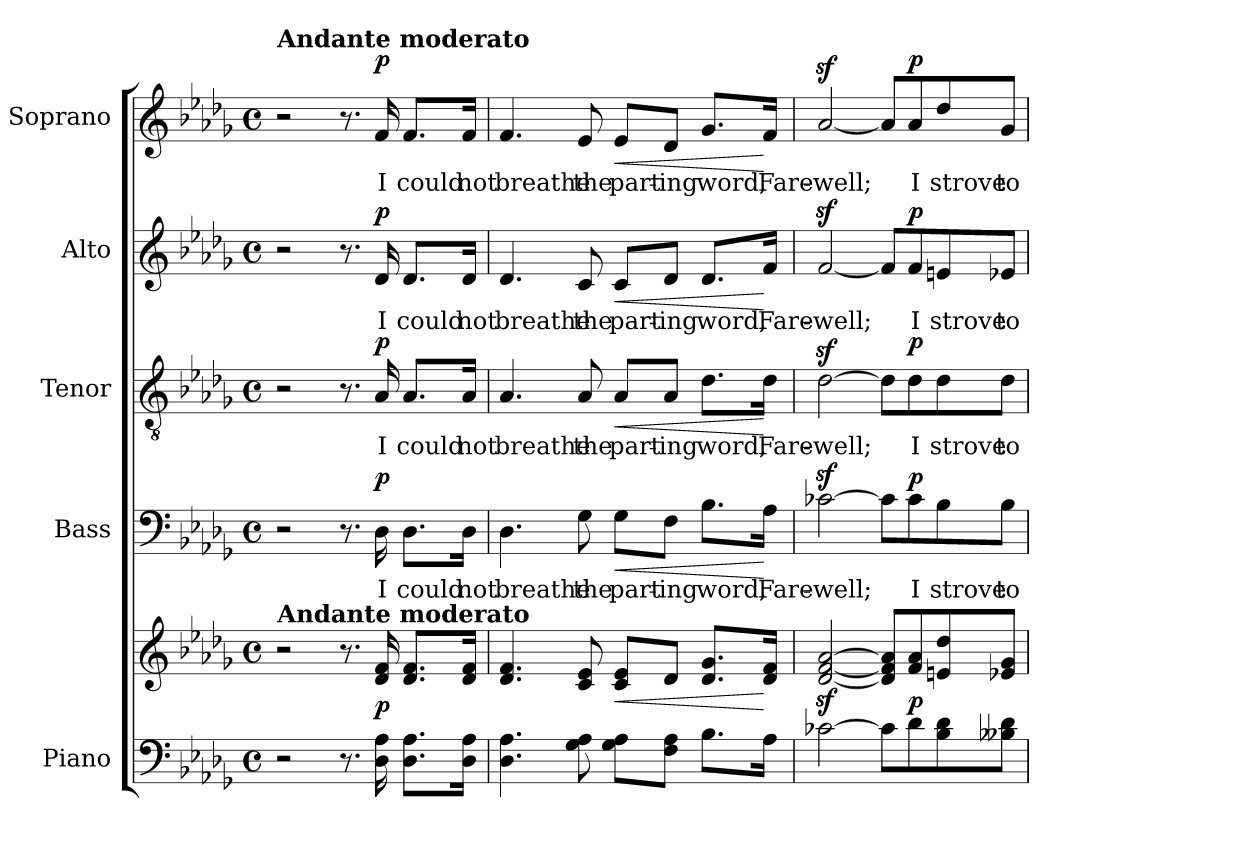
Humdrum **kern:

**kern	**kern	**dynam	**kern	**text	**dynam	**kern	**text	**dynam	**kern	**text	**dynam	**kern	**text	**dynam
*part5	*part5	*part5	*part4	*part4	*part4	*part3	*part3	*part3	*part2	*part2	*part2	*part1	*part1	*part1
*staff6	*staff5	*staff5/6	*staff4	*staff4	*staff4	*staff3	*staff3	*staff3	*staff2	*staff2	*staff2	*staff1	*staff1	*staff1
*I"Piano	*	*	*I"Bass	*	*	*I"Tenor	*	*	*I"Alto	*	*	*I"Soprano	*	*
*I'Pno.	*	*	*I'B.	*	*	*I'T.	*	*	*I'A.	*	*	*I'S.	*	*
!!LO:PB:g=z
*clefF4	*clefG2	*	*clefF4	*	*	*clefGv2	*	*	*clefG2	*	*	*clefG2	*	*
*	*	*	*	*	*	*ITrd7c12	*	*	*	*	*	*	*	*
*k[b-e-a-d-g-]	*k[b-e-a-d-g-]	*	*k[b-e-a-d-g-]	*	*	*k[b-e-a-d-g-]	*	*	*k[b-e-a-d-g-]	*	*	*k[b-e-a-d-g-]	*	*
*D-:	*D-:	*	*D-:	*	*	*D-:	*	*	*D-:	*	*	*D-:	*	*
*M4/4	*M4/4	*	*M4/4	*	*	*M4/4	*	*	*M4/4	*	*	*M4/4	*	*
*met(c)	*met(c)	*	*met(c)	*	*	*met(c)	*	*	*met(c)	*	*	*met(c)	*	*
*MM80	*MM80	*	*MM80	*	*	*MM80	*	*	*MM80	*	*	*MM80	*	*
=1	=1	=1	=1	=1	=1	=1	=1	=1	=1	=1	=1	=1	=1	=1
!	!	!	!	!	!	!	!	!	!	!	!	!LO:TX:a:B:t=Andante moderato	!	!
!	!LO:TX:a:B:t=Andante moderato	!	!	!	!	!	!	!	!	!	!	!	!	!
2r	2r	.	2r	.	.	2r	.	.	2r	.	.	2r	.	.
8.r	8.r	.	8.r	.	.	8.r	.	.	8.r	.	.	8.r	.	.
!	!	!	!	!LO:LY:b:color=#000000	!	!	!	!	!	!	!	!	!	!
!	!	!	!	!	!	!	!LO:LY:b:color=#000000	!	!	!	!	!	!	!
!	!	!	!	!	!	!	!	!	!	!LO:LY:b:color=#000000	!	!	!	!
!	!	!	!	!	!	!	!	!	!	!	!	!	!LO:LY:b:color=#000000	!
16D-i\ 16A-i	16d-i/ 16fi	p	16D-i\	I	p	16AA-i/	I	p	16d-i/	I	p	16fi/	I	p
!	!	!	!	!LO:LY:b:color=#000000	!	!	!	!	!	!	!	!	!	!
!	!	!	!	!	!	!	!LO:LY:b:color=#000000	!	!	!	!	!	!	!
!	!	!	!	!	!	!	!	!	!	!LO:LY:b:color=#000000	!	!	!	!
!	!	!	!	!	!	!	!	!	!	!	!	!	!LO:LY:b:color=#000000	!
8.D-i\ 8.A-iL	8.d-i/ 8.fiL	.	8.D-i\L	could	.	8.AA-i/L	could	.	8.d-i/L	could	.	8.fi/L	could	.
!	!	!	!	!LO:LY:b:color=#000000	!	!	!	!	!	!	!	!	!	!
!	!	!	!	!	!	!	!LO:LY:b:color=#000000	!	!	!	!	!	!	!
!	!	!	!	!	!	!	!	!	!	!LO:LY:b:color=#000000	!	!	!	!
!	!	!	!	!	!	!	!	!	!	!	!	!	!LO:LY:b:color=#000000	!
16D-i\ 16A-iJk	16d-i/ 16fiJk	.	16D-i\Jk	not	.	16AA-i/Jk	not	.	16d-i/Jk	not	.	16fi/Jk	not	.
=2	=2	=2	=2	=2	=2	=2	=2	=2	=2	=2	=2	=2	=2	=2
!	!	!	!	!LO:LY:b:color=#000000	!	!	!	!	!	!	!	!	!	!
!	!	!	!	!	!	!	!LO:LY:b:color=#000000	!	!	!	!	!	!	!
!	!	!	!	!	!	!	!	!	!	!LO:LY:b:color=#000000	!	!	!	!
!	!	!	!	!	!	!	!	!	!	!	!	!	!LO:LY:b:color=#000000	!
4.D-i\ 4.A-i	4.d-i/ 4.fi	.	4.D-i\	breathe	.	4.AA-i/	breathe	.	4.d-i/	breathe	.	4.fi/	breathe	.
!	!	!	!	!LO:LY:b:color=#000000	!	!	!	!	!	!	!	!	!	!
!	!	!	!	!	!	!	!LO:LY:b:color=#000000	!	!	!	!	!	!	!
!	!	!	!	!	!	!	!	!	!	!LO:LY:b:color=#000000	!	!	!	!
!	!	!	!	!	!	!	!	!	!	!	!	!	!LO:LY:b:color=#000000	!
8G-i\ 8A-i	8ci/ 8e-i	.	8G-i\	the	.	8AA-i/	the	.	8ci/	the	.	8e-i/	the	.
!	!	!LO:HP:b	!	!	!	!	!	!	!	!	!	!	!	!
!	!	!	!	!LO:LY:b:color=#000000	!LO:HP:b	!	!	!	!	!	!	!	!	!
!	!	!	!	!	!	!	!LO:LY:b:color=#000000	!LO:HP:b	!	!	!	!	!	!
!	!	!	!	!	!	!	!	!	!	!LO:LY:b:color=#000000	!LO:HP:b	!	!	!
!	!	!	!	!	!	!	!	!	!	!	!	!	!LO:LY:b:color=#000000	!LO:HP:b
8G-i\ 8A-iL	8ci/ 8e-iL	<	8G-i\L	part-	<	8AA-i/L	part-	<	8ci/L	part-	<	8e-i/L	part-	<
!	!	!	!	!LO:LY:b:color=#000000	!	!	!	!	!	!	!	!	!	!
!	!	!	!	!	!	!	!LO:LY:b:color=#000000	!	!	!	!	!	!	!
!	!	!	!	!	!	!	!	!	!	!LO:LY:b:color=#000000	!	!	!	!
!	!	!	!	!	!	!	!	!	!	!	!	!	!LO:LY:b:color=#000000	!
8Fi\ 8A-iJ	8d-i/J	.	8Fi\J	-ing	.	8AA-i/J	-ing	.	8d-i/J	-ing	.	8d-i/J	-ing	.
!	!	!	!	!LO:LY:b:color=#000000	!	!	!	!	!	!	!	!	!	!
!	!	!	!	!	!	!	!LO:LY:b:color=#000000	!	!	!	!	!	!	!
!	!	!	!	!	!	!	!	!	!	!LO:LY:b:color=#000000	!	!	!	!
!	!	!	!	!	!	!	!	!	!	!	!	!	!LO:LY:b:color=#000000	!
8.B-i\L	8.d-i/ 8.g-iL	.	8.B-i\L	word,	.	8.D-i\L	word,	.	8.d-i/L	word,	.	8.g-i/L	word,	.
!	!	!	!	!LO:LY:b:color=#000000	!	!	!	!	!	!	!	!	!	!
!	!	!	!	!	!	!	!LO:LY:b:color=#000000	!	!	!	!	!	!	!
!	!	!	!	!	!	!	!	!	!	!LO:LY:b:color=#000000	!	!	!	!
!	!	!	!	!	!	!	!	!	!	!	!	!	!LO:LY:b:color=#000000	!
16A-i\Jk	16d-i/ 16fiJk	[	16A-i\Jk	Fare-	[	16D-i\Jk	Fare-	[	16fi/Jk	Fare-	[	16fi/Jk	Fare-	[
=3	=3	=3	=3	=3	=3	=3	=3	=3	=3	=3	=3	=3	=3	=3
!	!	!	!	!LO:LY:b:color=#000000	!	!	!	!	!	!	!	!	!	!
!	!	!	!	!	!	!	!LO:LY:b:color=#000000	!	!	!	!	!	!	!
!	!	!	!	!	!	!	!	!	!	!LO:LY:b:color=#000000	!	!	!	!
!	!	!	!	!	!	!	!	!	!	!	!	!	!LO:LY:b:color=#000000	!
[>2c-Xi\	[<2d-i/z [<2fiz [>2a-iz	.	[>2c-Xzi\	-well;	.	[>2D-zi\	-well;	.	[<2fzi/	-well;	.	[<2a-zi/	-well;	.
8c-i\L]	8d-i/] 8fi] 8a-i]L	.	8c-i\L]	.	.	8D-i\L]	.	.	8fi/L]	.	.	8a-i/L]	.	.
!	!	!	!	!LO:LY:b:color=#000000	!	!	!	!	!	!	!	!	!	!
!	!	!	!	!	!	!	!LO:LY:b:color=#000000	!	!	!	!	!	!	!
!	!	!	!	!	!	!	!	!	!	!LO:LY:b:color=#000000	!	!	!	!
!	!	!	!	!	!	!	!	!	!	!	!	!	!LO:LY:b:color=#000000	!
8d-i\	8fi/ 8a-i	p	8c-i\	I	p	8D-i\	I	p	8fi/	I	p	8a-i/	I	p
!	!	!	!	!LO:LY:b:color=#000000	!	!	!	!	!	!	!	!	!	!
!	!	!	!	!	!	!	!LO:LY:b:color=#000000	!	!	!	!	!	!	!
!	!	!	!	!	!	!	!	!	!	!LO:LY:b:color=#000000	!	!	!	!
!	!	!	!	!	!	!	!	!	!	!	!	!	!LO:LY:b:color=#000000	!
8B-i\ 8d-i	8eni/ 8dd-i	.	8B-i\	strove	.	8D-i\	strove	.	8eni/	strove	.	8dd-i/	strove	.
!	!	!	!	!LO:LY:b:color=#000000	!	!	!	!	!	!	!	!	!	!
!	!	!	!	!	!	!	!LO:LY:b:color=#000000	!	!	!	!	!	!	!
!	!	!	!	!	!	!	!	!	!	!LO:LY:b:color=#000000	!	!	!	!
!	!	!	!	!	!	!	!	!	!	!	!	!	!LO:LY:b:color=#000000	!
8B--Xi\ 8d-iJ	8e-Xi/ 8g-iJ	.	8B-i\J	to	.	8D-i\J	to	.	8e-Xi/J	to	.	8g-i/J	to	.
=	=	=	=	=	=	=	=	=	=	=	=	=	=	=
*-	*-	*-	*-	*-	*-	*-	*-	*-	*-	*-	*-	*-	*-	*-
